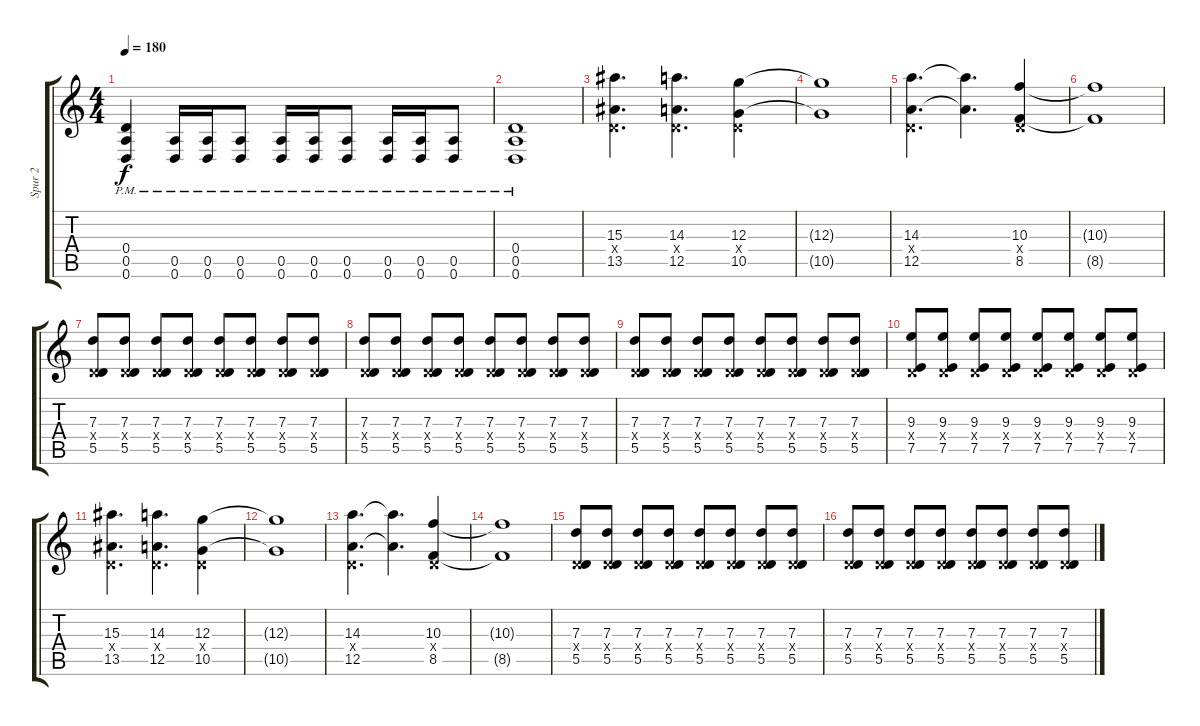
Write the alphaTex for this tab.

\track ("Spur 2" "Spur 2") {instrument distortionguitar}
\staff {score tabs}
\tuning (E4 B3 G3 D3 A2 D2) {hide}
\ts (4 4)
\tempo 180
\clef g2
\ks c
(0.4{pm t} 0.5{pm t} 0.6{pm t}).4{dy f} (0.5{pm} 0.6{pm}).16 (0.5{pm} 0.6{pm}).16 (0.5{pm} 0.6{pm}).8 (0.5{pm} 0.6{pm}).16 (0.5{pm} 0.6{pm}).16 (0.5{pm} 0.6{pm}).8 (0.5{pm} 0.6{pm}).16 (0.5{pm} 0.6{pm}).16 (0.5{pm} 0.6{pm}).8 |
(0.4{pm} 0.5{pm} 0.6{pm}).1 |
(15.3 0.4{x} 13.5).4{d} (14.3 0.4{x} 12.5).4{d} (12.3 0.4{x} 10.5).4 |
(12.3{t} 10.5{t}).1 |
(14.3 0.4{x} 12.5).4{d} (14.3{t} 12.5{t}).4{d} (10.3 0.4{x} 8.5).4 |
(10.3{t} 8.5{t}).1 |
(7.3 0.4{x} 5.5).8 (7.3 0.4{x} 5.5).8 (7.3 0.4{x} 5.5).8 (7.3 0.4{x} 5.5).8 (7.3 0.4{x} 5.5).8 (7.3 0.4{x} 5.5).8 (7.3 0.4{x} 5.5).8 (7.3 0.4{x} 5.5).8 |
(7.3 0.4{x} 5.5).8 (7.3 0.4{x} 5.5).8 (7.3 0.4{x} 5.5).8 (7.3 0.4{x} 5.5).8 (7.3 0.4{x} 5.5).8 (7.3 0.4{x} 5.5).8 (7.3 0.4{x} 5.5).8 (7.3 0.4{x} 5.5).8 |
(7.3 0.4{x} 5.5).8 (7.3 0.4{x} 5.5).8 (7.3 0.4{x} 5.5).8 (7.3 0.4{x} 5.5).8 (7.3 0.4{x} 5.5).8 (7.3 0.4{x} 5.5).8 (7.3 0.4{x} 5.5).8 (7.3 0.4{x} 5.5).8 |
(9.3 0.4{x} 7.5).8 (9.3 0.4{x} 7.5).8 (9.3 0.4{x} 7.5).8 (9.3 0.4{x} 7.5).8 (9.3 0.4{x} 7.5).8 (9.3 0.4{x} 7.5).8 (9.3 0.4{x} 7.5).8 (9.3 0.4{x} 7.5).8 |
(15.3 0.4{x} 13.5).4{d} (14.3 0.4{x} 12.5).4{d} (12.3 0.4{x} 10.5).4 |
(12.3{t} 10.5{t}).1 |
(14.3 0.4{x} 12.5).4{d} (14.3{t} 12.5{t}).4{d} (10.3 0.4{x} 8.5).4 |
(10.3{t} 8.5{t}).1 |
(7.3 0.4{x} 5.5).8 (7.3 0.4{x} 5.5).8 (7.3 0.4{x} 5.5).8 (7.3 0.4{x} 5.5).8 (7.3 0.4{x} 5.5).8 (7.3 0.4{x} 5.5).8 (7.3 0.4{x} 5.5).8 (7.3 0.4{x} 5.5).8 |
(7.3 0.4{x} 5.5).8 (7.3 0.4{x} 5.5).8 (7.3 0.4{x} 5.5).8 (7.3 0.4{x} 5.5).8 (7.3 0.4{x} 5.5).8 (7.3 0.4{x} 5.5).8 (7.3 0.4{x} 5.5).8 (7.3 0.4{x} 5.5).8
